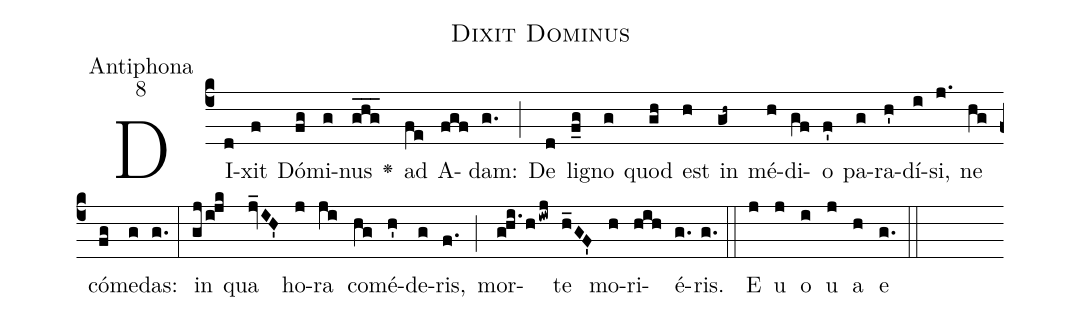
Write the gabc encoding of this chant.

name:Dixit Dominus;
office-part:Antiphona;
mode:8;
%%
(c4)DI(d)xit(f) Dó(fg)mi(g)nus(g_h_g_) <v>\greheightstar</v>() ad(fe) A(fgf)dam:(g.) (;) De(d) li(f_g)gno(g) quod(gh) est(h) in(gh~) mé(h)di(gf)o(f') pa(g)ra(h')dí(i)si,(j.) ne(hg) có(fg)me(g)das:(g.) (:) in(gj/ijk) qua(j_vIH') ho(j)ra(ji) co(hg)mé(h')de(g)ris,(f.) (;) mor(ghi.hiwj)te(h_GF') mo(h)ri(hih)é(g.)ris.(g.) (::) E(j) u(j) o(i) u(j) a(h) e(g.) (::)
